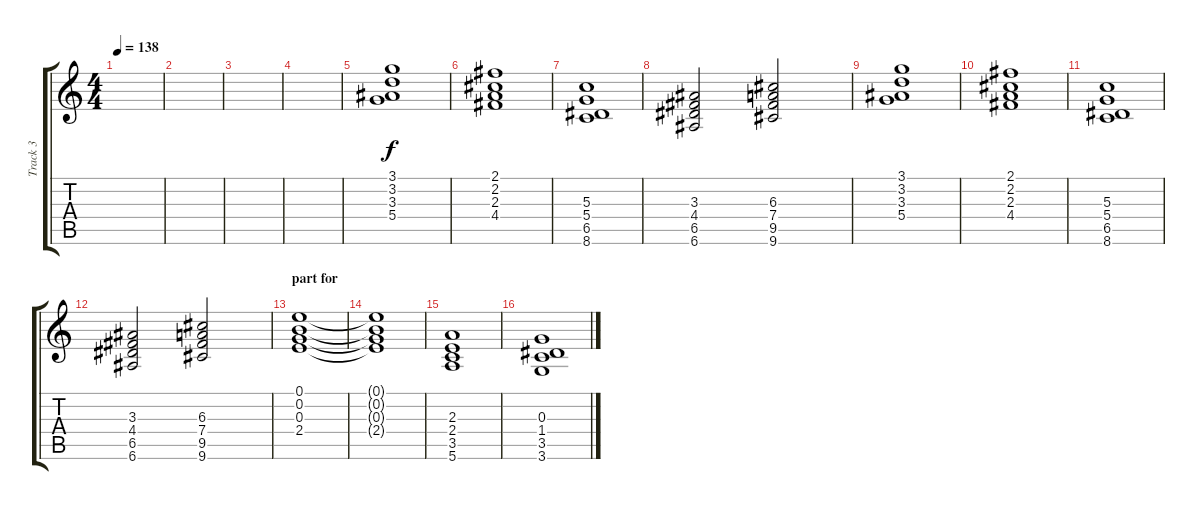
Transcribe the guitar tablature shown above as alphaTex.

\track ("Track 3" "Track 3") {instrument choiraahs}
\staff {score tabs}
\tuning (E5 B4 G4 D4 A3 E3) {hide}
\ts (4 4)
\tempo 138
\clef g2
\ks c
|
|
|
|
(3.1 3.2 3.3 5.4).1 |
(2.1 2.2 2.3 4.4).1 |
(5.3 5.4 6.5 8.6).1 |
(3.3 4.4 6.5 6.6).2 (6.3 7.4 9.5 9.6).2 |
(3.1 3.2 3.3 5.4).1 |
(2.1 2.2 2.3 4.4).1 |
(5.3 5.4 6.5 8.6).1 |
(3.3 4.4 6.5 6.6).2 (6.3 7.4 9.5 9.6).2 |
\section ("" "part for")
(0.1 0.2 0.3 2.4).1 |
(0.1{t} 0.2{t} 0.3{t} 2.4{t}).1 |
(2.3 2.4 3.5 5.6).1 |
(0.3 1.4 3.5 3.6).1
